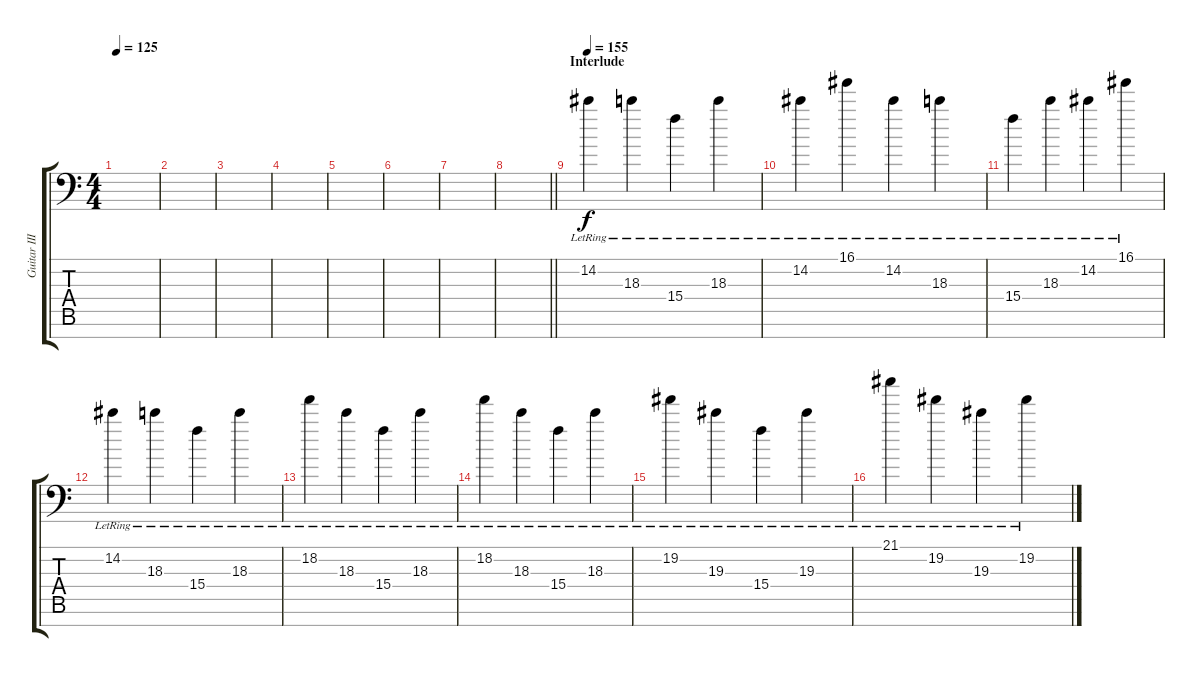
\track ("Guitar III" "Guitar III") {instrument distortionguitar}
\staff {score tabs}
\tuning (E4 B3 Gb3 D3 A2 E2 A1) {hide}
\ts (4 4)
\tempo 125
\clef f4
\ks c
|
|
|
|
|
|
|
\barLineRight lightlight
|
\section ("" "Interlude")
\tempo 155
14.2{lr}.4 18.3{lr}.4 15.4{lr}.4 18.3{lr}.4 |
14.2{lr}.4 16.1{lr}.4 14.2{lr}.4 18.3{lr}.4 |
15.4{lr}.4 18.3{lr}.4 14.2{lr}.4 16.1{lr}.4 |
14.2{lr}.4 18.3{lr}.4 15.4{lr}.4 18.3{lr}.4 |
18.2{lr}.4 18.3{lr}.4 15.4{lr}.4 18.3{lr}.4 |
18.2{lr}.4 18.3{lr}.4 15.4{lr}.4 18.3{lr}.4 |
19.2{lr}.4 19.3{lr}.4 15.4{lr}.4 19.3{lr}.4 |
21.1{lr}.4 19.2{lr}.4 19.3{lr}.4 19.2{lr}.4
